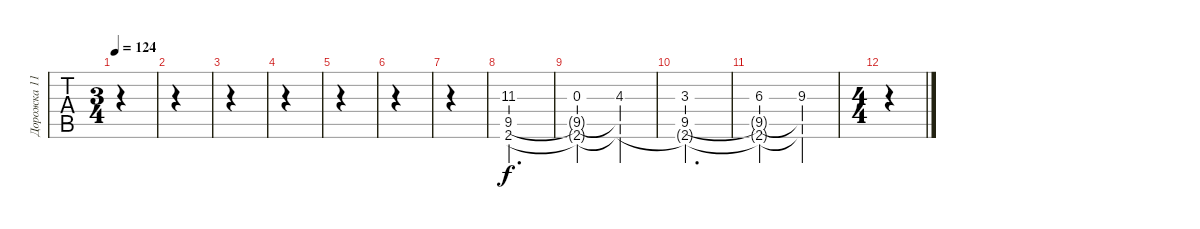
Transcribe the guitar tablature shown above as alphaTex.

\track ("Дорожка 11" "Дорожка 11") {instrument trombone}
\staff {tabs}
\tuning (D4 A3 F3 C3 G2 D2) {hide}
\ts (3 4)
\tempo 124
\clef g2
\ks c
|
|
|
|
|
|
|
(11.3 9.5 2.6).2{d volume 12} |
(0.3 9.5{t} 2.6{t}).2{volume 12} (4.3 9.5{t} 2.6{t}).4 |
(3.3 9.5 2.6{t}).2{d} |
(6.3 9.5{t} 2.6{t}).2 (9.3 9.5{t} 2.6{t}).4 |
\ts (4 4)
